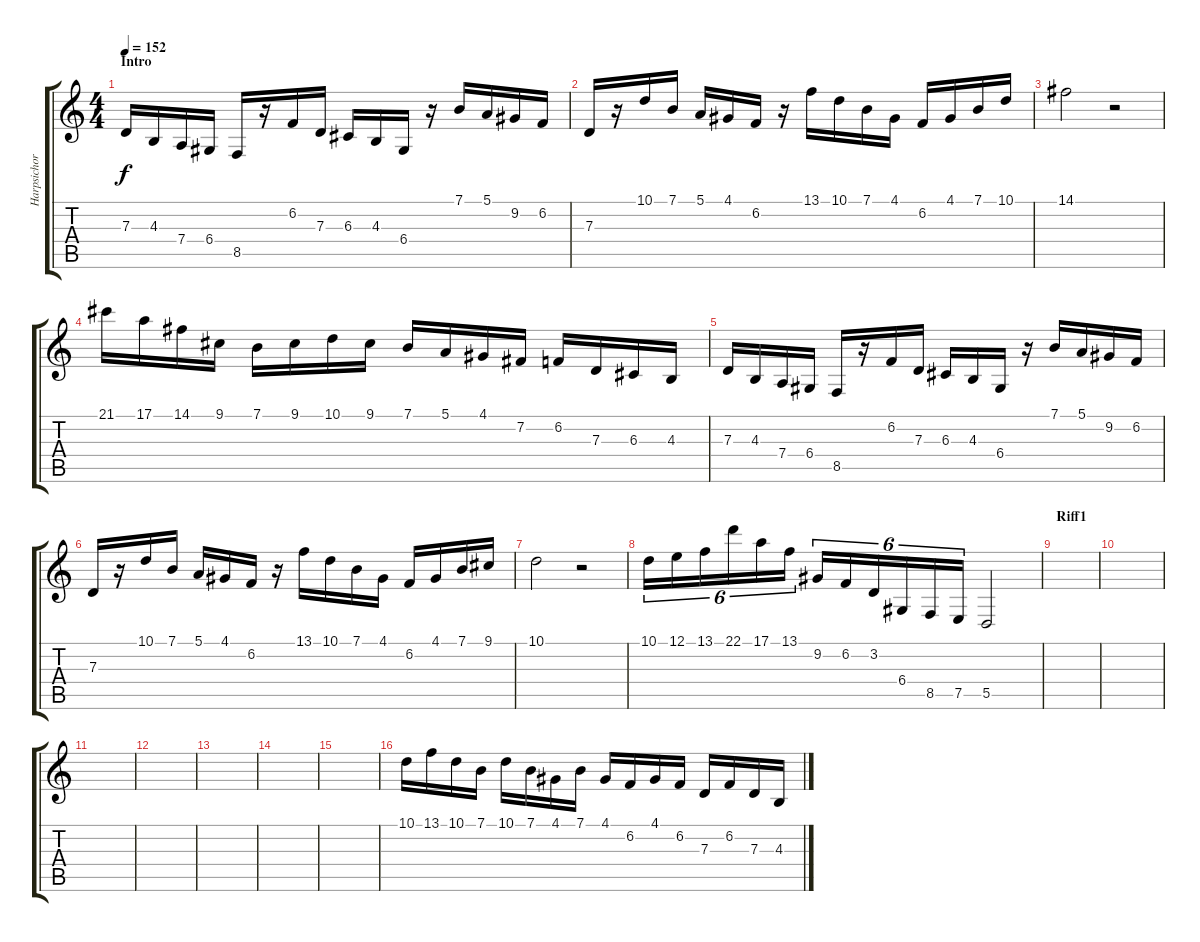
\track ("Harpsichord" "Harpsichor") {instrument harpsichord}
\staff {score tabs}
\tuning (E4 B3 G3 D3 A2 E2) {hide}
\ts (4 4)
\section ("" "Intro")
\tempo 152
\clef g2
\ks c
7.3.16{dy f instrument harpsichord} 4.3.16 7.4.16 6.4.16 8.5.16 r.16 6.2.16 7.3.16 6.3.16 4.3.16 6.4.16 r.16 7.1.16 5.1.16 9.2.16 6.2.16 |
7.3.16 r.16 10.1.16 7.1.16 5.1.16 4.1.16 6.2.16 r.16 13.1.16 10.1.16 7.1.16 4.1.16 6.2.16 4.1.16 7.1.16 10.1.16 |
14.1.2 r.2 |
21.1.16 17.1.16 14.1.16 9.1.16 7.1.16 9.1.16 10.1.16 9.1.16 7.1.16 5.1.16 4.1.16 7.2.16 6.2.16 7.3.16 6.3.16 4.3.16 |
7.3.16 4.3.16 7.4.16 6.4.16 8.5.16 r.16 6.2.16 7.3.16 6.3.16 4.3.16 6.4.16 r.16 7.1.16 5.1.16 9.2.16 6.2.16 |
7.3.16 r.16 10.1.16 7.1.16 5.1.16 4.1.16 6.2.16 r.16 13.1.16 10.1.16 7.1.16 4.1.16 6.2.16 4.1.16 7.1.16 9.1.16 |
10.1.2 r.2 |
10.1.16{tu (6 4)} 12.1.16{tu (6 4)} 13.1.16{tu (6 4)} 22.1.16{tu (6 4)} 17.1.16{tu (6 4)} 13.1.16{tu (6 4)} 9.2.16{tu (6 4)} 6.2.16{tu (6 4)} 3.2.16{tu (6 4)} 6.4.16{tu (6 4)} 8.5.16{tu (6 4)} 7.5.16{tu (6 4)} 5.5.2 |
\section ("" "Riff1")
|
|
|
|
|
|
|
10.1.16 13.1.16 10.1.16 7.1.16 10.1.16 7.1.16 4.1.16 7.1.16 4.1.16 6.2.16 4.1.16 6.2.16 7.3.16 6.2.16 7.3.16 4.3.16
